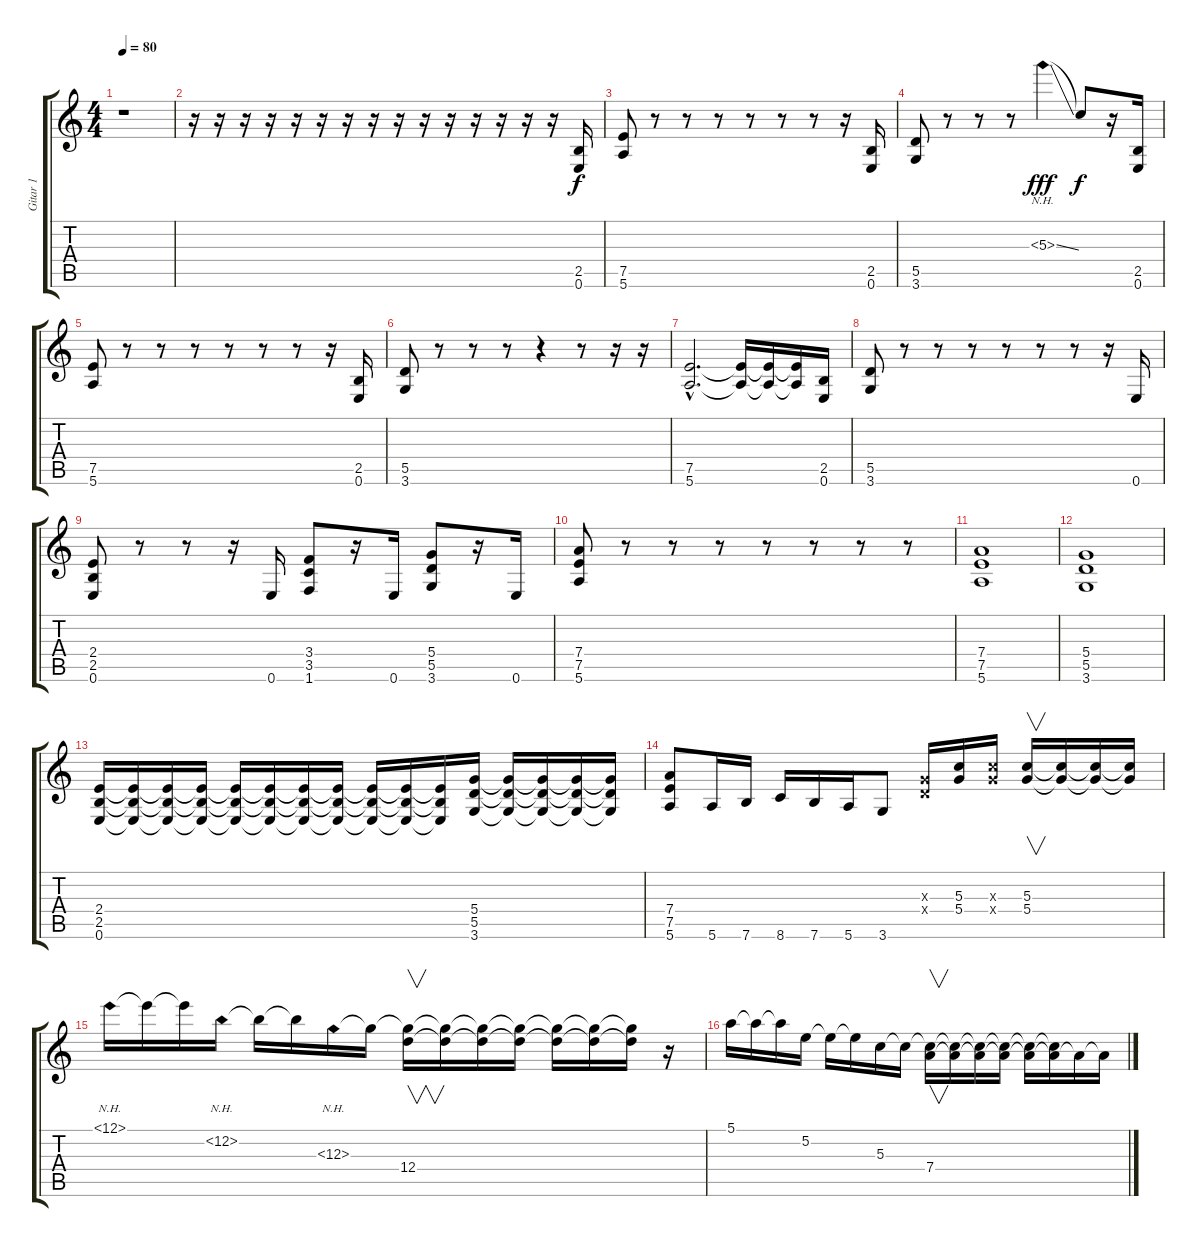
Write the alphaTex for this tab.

\track ("Gitar 1" "Gitar 1") {instrument distortionguitar}
\staff {score tabs}
\tuning (E4 B3 G3 D3 A2 E2) {hide}
\ts (4 4)
\tempo 80
\clef g2
\ks c
r.1{dy f instrument distortionguitar} |
r.16 r.16 r.16 r.16 r.16 r.16 r.16 r.16 r.16 r.16 r.16 r.16 r.16 r.16 r.16 (2.5 0.6).16 |
(7.5 5.6).8 r.8 r.8 r.8 r.8 r.8 r.8 r.16 (2.5 0.6).16 |
(5.5 3.6).8 r.8 r.8 r.8 5.3{nh ss}.4{dy fff} 5.3{t}.8{dy f} r.16 (2.5 0.6).16 |
(7.5 5.6).8 r.8 r.8 r.8 r.8 r.8 r.8 r.16 (2.5 0.6).16 |
(5.5 3.6).8 r.8 r.8 r.8 r.4 r.8 r.16 r.16 |
(7.5{hac} 5.6{hac}).2{d} (7.5{t} 5.6{t}).16 (7.5{t} 5.6{t}).16 (7.5{t} 5.6{t}).16 (2.5 0.6).16 |
(5.5 3.6).8 r.8 r.8 r.8 r.8 r.8 r.8 r.16 0.6.16 |
(2.4 2.5 0.6).8 r.8 r.8 r.16 0.6.16 (3.4 3.5 1.6).8 r.16 0.6.16 (5.4 5.5 3.6).8 r.16 0.6.16 |
(7.4 7.5 5.6).8 r.8 r.8 r.8 r.8 r.8 r.8 r.8 |
(7.4 7.5 5.6).1 |
(5.4 5.5 3.6).1 |
(2.4 2.5 0.6).16 (2.4{t} 2.5{t} 0.6{t}).16 (2.4{t} 2.5{t} 0.6{t}).16 (2.4{t} 2.5{t} 0.6{t}).16 (2.4{t} 2.5{t} 0.6{t}).16 (2.4{t} 2.5{t} 0.6{t}).16 (2.4{t} 2.5{t} 0.6{t}).16 (2.4{t} 2.5{t} 0.6{t}).16 (2.4{t} 2.5{t} 0.6{t}).16 (2.4{t} 2.5{t} 0.6{t}).16 (2.4{t} 2.5{t} 0.6{t}).16 (5.4 5.5 3.6).16 (5.4{t} 5.5{t} 3.6{t}).16 (5.4{t} 5.5{t} 3.6{t}).16 (5.4{t} 5.5{t} 3.6{t}).16 (5.4{t} 5.5{t} 3.6{t}).16 |
(7.4 7.5 5.6).8 5.6.16 7.6.16 8.6.16 7.6.16 5.6.16 3.6.8 (0.3{x} 0.4{x}).16 (5.3 5.4).16 (5.3{x} 5.4{x}).16 (5.3 5.4).16{v} (5.3{t} 5.4{t}).16 (5.3{t} 5.4{t}).16 (5.3{t} 5.4{t}).16 |
12.1{nh}.16{volume 14} 12.1{t}.16 12.1{t}.16 12.2{nh}.16 12.2{t}.16 12.2{t}.16 12.3{nh}.16 12.3{t}.16 (12.3{t} 12.4).16{v} (12.3{t} 12.4{t}).16 (12.3{t} 12.4{t}).16 (12.3{t} 12.4{t}).16 (12.3{t} 12.4{t}).16 (12.3{t} 12.4{t}).16 (12.3{t} 12.4{t}).16 r.16 |
5.1.16 5.1{t}.16 5.1{t}.16 5.2.16 5.2{t}.16 5.2{t}.16 5.3.16 5.3{t}.16 (5.3{t} 7.4).16{v} (5.3{t} 7.4{t}).16 (5.3{t} 7.4{t}).16 (5.3{t} 7.4{t}).16 (5.3{t} 7.4{t}).16 (5.3{t} 7.4{t}).16 7.4{t}.16 7.4{t}.16
